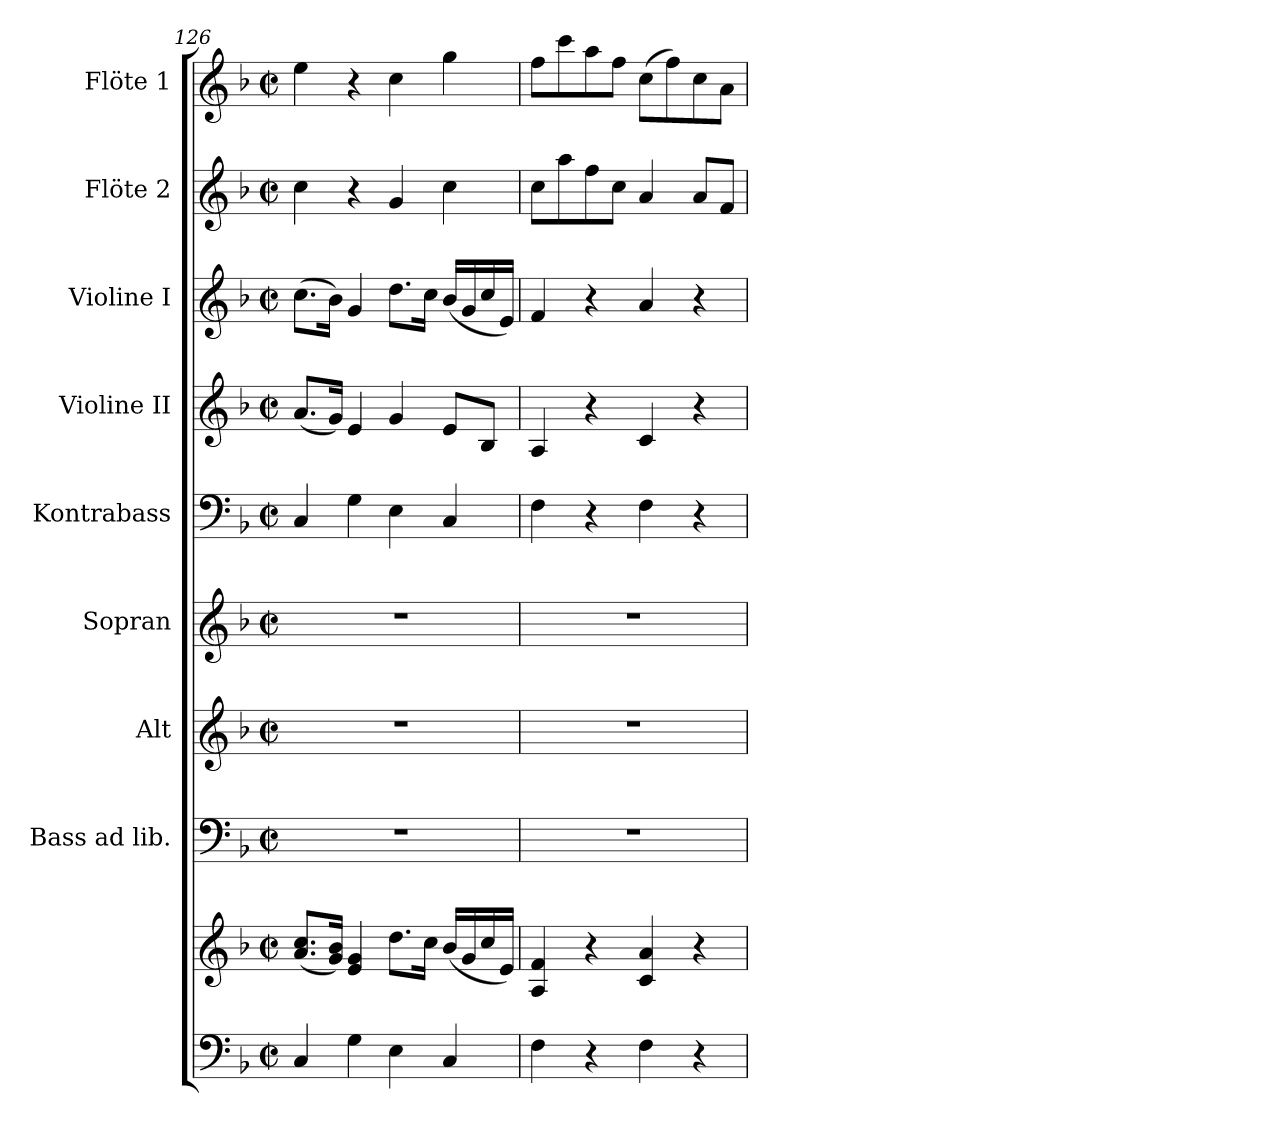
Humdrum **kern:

**kern	**kern	**kern	**kern	**kern	**kern	**kern	**kern	**kern	**kern
*part9	*part9	*part8	*part7	*part6	*part5	*part4	*part3	*part2	*part1
*staff10	*staff9	*staff8	*staff7	*staff6	*staff5	*staff4	*staff3	*staff2	*staff1
*	*	*I"Bass ad lib.	*I"Alt	*I"Sopran	*I"Kontrabass	*I"Violine II	*I"Violine I	*I"Flöte 2	*I"Flöte 1
*	*	*I'B.	*I'A.	*I'S.	*I'Kb.	*I'Vl. II	*I'Vl. I	*I'Fl. 2	*I'Fl. 1
*clefF4	*clefG2	*clefF4	*clefG2	*clefG2	*clefF4	*clefG2	*clefG2	*clefG2	*clefG2
*	*	*	*	*	*ITrd7c12	*	*	*	*
*k[b-]	*k[b-]	*k[b-]	*k[b-]	*k[b-]	*k[b-]	*k[b-]	*k[b-]	*k[b-]	*k[b-]
*F:	*F:	*F:	*F:	*F:	*F:	*F:	*F:	*F:	*F:
*M2/2	*M2/2	*M2/2	*M2/2	*M2/2	*M2/2	*M2/2	*M2/2	*M2/2	*M2/2
*met(c|)	*met(c|)	*met(c|)	*met(c|)	*met(c|)	*met(c|)	*met(c|)	*met(c|)	*met(c|)	*met(c|)
=126	=126	=126	=126	=126	=126	=126	=126	=126	=126
4C/	(<8.a/ 8.cc/L	1r	1r	1r	4CC/	(<8.a/L	(>8.cc\L	4cc\	4ee\
.	16g/ 16b-/Jk)	.	.	.	.	16g/Jk)	16b-\Jk)	.	.
4G\	4e/ 4g/	.	.	.	4GG\	4e/	4g/	4r	4r
4E\	8.dd\L	.	.	.	4EE\	4g/	8.dd\L	4g/	4cc\
.	16cc\Jk	.	.	.	.	.	16cc\Jk	.	.
4C/	(<16b-/LL	.	.	.	4CC/	8e/L	(<16b-/LL	4cc\	4gg\
.	16g/	.	.	.	.	.	16g/	.	.
.	16cc/	.	.	.	.	8B-/J	16cc/	.	.
.	16e/JJ)	.	.	.	.	.	16e/JJ)	.	.
=127	=127	=127	=127	=127	=127	=127	=127	=127	=127
4F\	4A/ 4f/	1r	1r	1r	4FF\	4A/	4f/	8cc\L	8ff\L
.	.	.	.	.	.	.	.	8aa\	8ccc\
4r	4r	.	.	.	4r	4r	4r	8ff\	8aa\
.	.	.	.	.	.	.	.	8cc\J	8ff\J
4F\	4c/ 4a/	.	.	.	4FF\	4c/	4a/	4a/	(>8cc\L
.	.	.	.	.	.	.	.	.	8ff\)
4r	4r	.	.	.	4r	4r	4r	8a/L	8cc\
.	.	.	.	.	.	.	.	8f/J	8a\J
=	=	=	=	=	=	=	=	=	=
*-	*-	*-	*-	*-	*-	*-	*-	*-	*-
